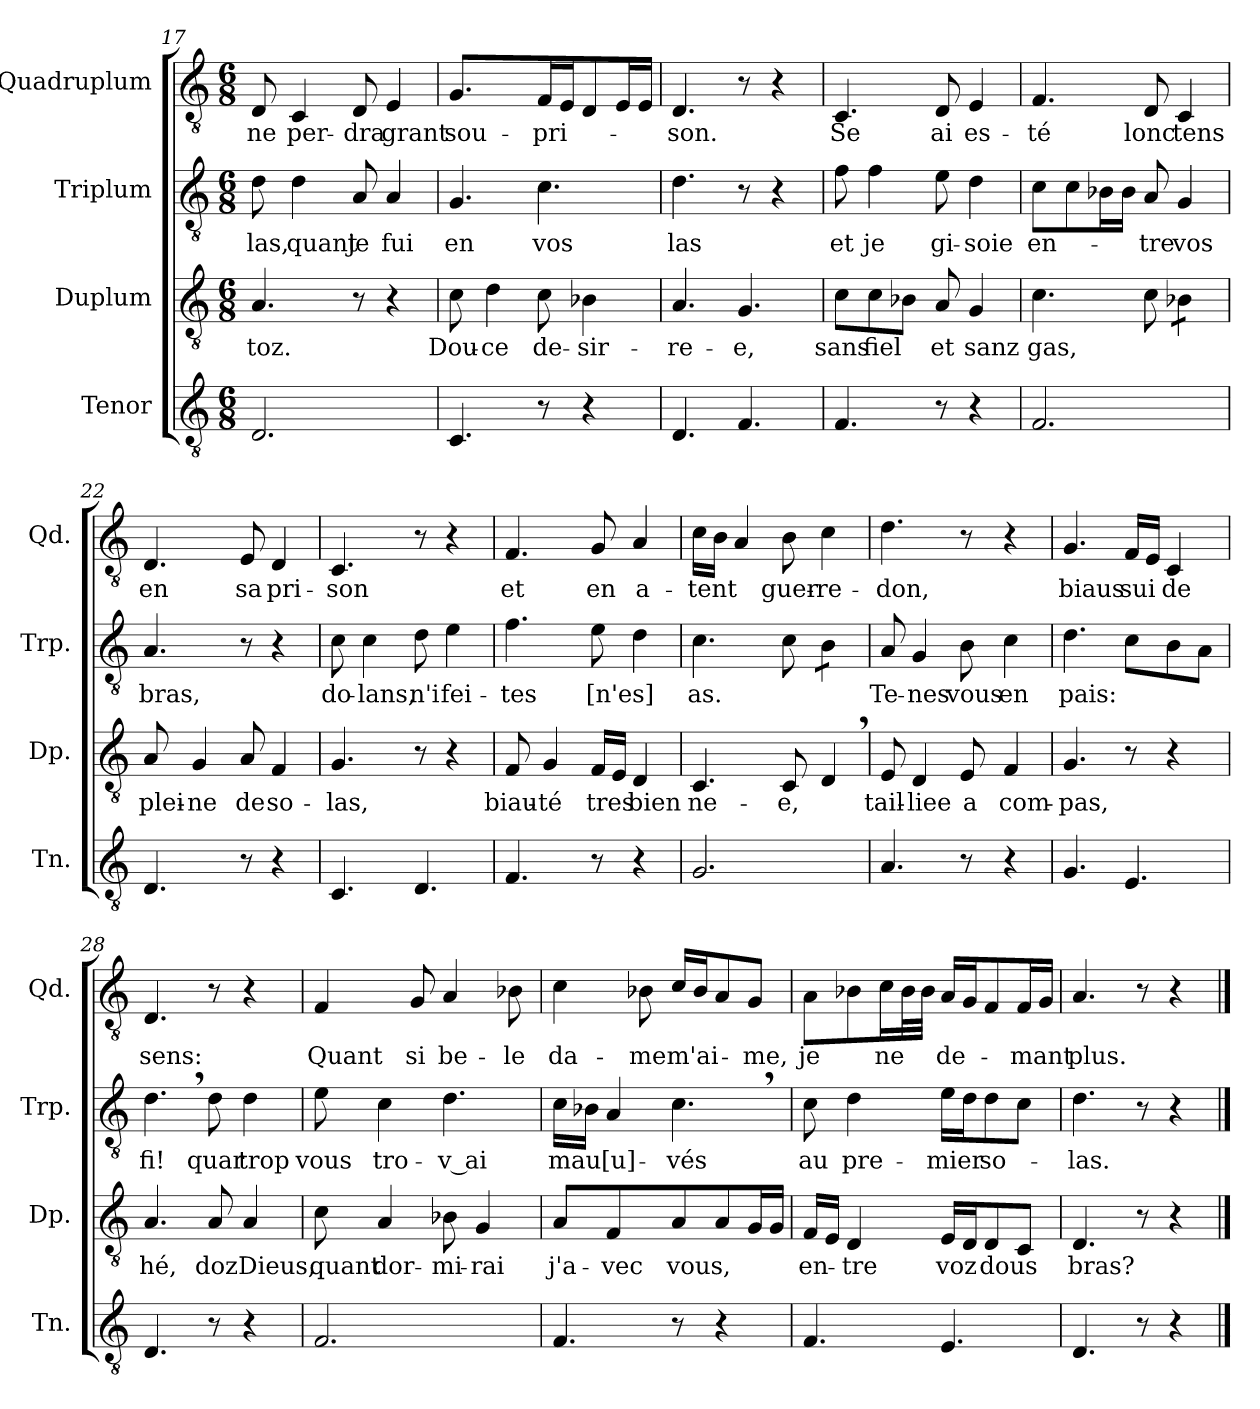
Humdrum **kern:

**kern	**kern	**text	**kern	**text	**kern	**text
*part4	*part3	*part3	*part2	*part2	*part1	*part1
*staff4	*staff3	*staff3	*staff2	*staff2	*staff1	*staff1
*I"Tenor	*I"Duplum	*	*I"Triplum	*	*I"Quadruplum	*
*I'Tn.	*I'Dp.	*	*I'Trp.	*	*I'Qd.	*
*clefGv2	*clefGv2	*	*clefGv2	*	*clefGv2	*
*k[]	*k[]	*	*k[]	*	*k[]	*
*M6/8	*M6/8	*	*M6/8	*	*M6/8	*
=17	=17	=17	=17	=17	=17	=17
!	!	!LO:LY:b	!	!LO:LY:b	!	!LO:LY:b
2.D/	4.A/	toz.	8d\	las,	8D/	ne
!	!	!	!	!LO:LY:b	!	!LO:LY:b
.	.	.	4d\	quant	4C/	per-
!	!	!	!	!LO:LY:b	!	!LO:LY:b
.	8r	.	8A/	je	8D/	-dra
!	!	!	!	!LO:LY:b	!	!LO:LY:b
.	4r	.	4A/	fui	4E/	grant
!!LO:LB:g=z
=18	=18	=18	=18	=18	=18	=18
!	!	!LO:LY:b	!	!LO:LY:b	!	!LO:LY:b
4.C/	8c\	Dou-	4.G/	en	4.G/	sou-
!	!	!LO:LY:b	!	!	!	!
.	4d\	-ce	.	.	.	.
!	!	!LO:LY:b	!	!LO:LY:b	!	!LO:LY:b
8r	8c\	de-	4.c\	vos	16F/LL	-pri-
.	.	.	.	.	16E/J	.
!	!	!LO:LY:b	!	!	!	!
4r	4B-i\	-sir-	.	.	8D/	.
*	*	*	*	*	*tremolo	*
.	.	.	.	.	16E/	.
.	.	.	.	.	16E/JJ	.
*	*	*	*	*	*Xtremolo	*
=19	=19	=19	=19	=19	=19	=19
!	!	!LO:LY:b	!	!LO:LY:b	!	!LO:LY:b
4.D/	4.A/	-re-	4.d\	las	4.D/	-son.
!	!	!LO:LY:b	!	!	!	!
4.F/	4.G/	-e,	8r	.	8r	.
.	.	.	4r	.	4r	.
=20	=20	=20	=20	=20	=20	=20
!	!	!LO:LY:b	!	!LO:LY:b	!	!LO:LY:b
4.F/	8c\L	sans	8f\	et	4.C/	Se
!	!	!LO:LY:b	!	!LO:LY:b	!	!
.	8c\	fiel	4f\	je	.	.
.	8B-i\J	.	.	.	.	.
!	!	!LO:LY:b	!	!LO:LY:b	!	!LO:LY:b
8r	8A/	et	8e\	gi-	8D/	ai
!	!	!LO:LY:b	!	!LO:LY:b	!	!LO:LY:b
4r	4G/	sanz	4d\	-soie	4E/	es-
=21	=21	=21	=21	=21	=21	=21
!	!	!LO:LY:b	!	!LO:LY:b	!	!LO:LY:b
2.F/	4.c\	gas,	8c\L	en-	4.F/	-té
.	.	.	8c\	.	.	.
*	*	*	*tremolo	*	*	*
.	.	.	16B-i\	.	.	.
.	.	.	16B-i\JJ	.	.	.
*	*	*	*Xtremolo	*	*	*
!	!	!	!	!LO:LY:b	!	!LO:LY:b
.	8c\	.	8A/	-tre	8D/	lonc
!	!	!	!	!LO:LY:b	!	!LO:LY:b
*	*tremolo	*	*	*	*	*
.	8B-i\L	.	4G/	vos	4C/	tens
.	8B-i\J	.	.	.	.	.
*	*Xtremolo	*	*	*	*	*
=22	=22	=22	=22	=22	=22	=22
!	!	!LO:LY:b	!	!LO:LY:b	!	!LO:LY:b
4.D/	8A/	plei-	4.A/	bras,	4.D/	en
!	!	!LO:LY:b	!	!	!	!
.	4G/	-ne	.	.	.	.
!	!	!LO:LY:b	!	!	!	!LO:LY:b
8r	8A/	de	8r	.	8E/	sa
!	!	!LO:LY:b	!	!	!	!LO:LY:b
4r	4F/	so-	4r	.	4D/	pri-
=23	=23	=23	=23	=23	=23	=23
!	!	!LO:LY:b	!	!LO:LY:b	!	!LO:LY:b
4.C/	4.G/	-las,	8c\	do-	4.C/	-son
!	!	!	!	!LO:LY:b	!	!
.	.	.	4c\	-lans,	.	.
!	!	!	!	!LO:LY:b	!	!
4.D/	8r	.	8d\	n'i	8r	.
!	!	!	!	!LO:LY:b	!	!
.	4r	.	4e\	fei-	4r	.
!!LO:PB:g=z
=24	=24	=24	=24	=24	=24	=24
!	!	!LO:LY:b	!	!LO:LY:b	!	!LO:LY:b
4.F/	8F/	biau-	4.f\	-tes	4.F/	et
!	!	!LO:LY:b	!	!	!	!
.	4G/	-té	.	.	.	.
!	!	!LO:LY:b	!	!LO:LY:b	!	!LO:LY:b
8r	16F/LL	tres	8e\	[n'es]	8G/	en
.	16E/JJ	.	.	.	.	.
!	!	!LO:LY:b	!	!	!	!LO:LY:b
4r	4D/	bien	4d\	.	4A/	a-
=25	=25	=25	=25	=25	=25	=25
!	!	!LO:LY:b	!	!LO:LY:b	!	!LO:LY:b
2.G/	4.C/	ne-	4.c\	as.	16c\LL	-tent
.	.	.	.	.	16B\JJ	.
.	.	.	.	.	4A/	.
!	!	!LO:LY:b	!	!	!	!LO:LY:b
.	8C/	-e,	8c\	.	8B\	guer-
!	!	!	!	!	!	!LO:LY:b
*	*	*	*tremolo	*	*	*
.	4D,/	.	8B\L	.	4c\	-re-
.	.	.	8B\J	.	.	.
*	*	*	*Xtremolo	*	*	*
=26	=26	=26	=26	=26	=26	=26
!	!	!LO:LY:b	!	!LO:LY:b	!	!LO:LY:b
4.A/	8E/	tail-	8A/	Te-	4.d\	-don,
!	!	!LO:LY:b	!	!LO:LY:b	!	!
.	4D/	-liee	4G/	-nes	.	.
!	!	!LO:LY:b	!	!LO:LY:b	!	!
8r	8E/	a	8B\	vous	8r	.
!	!	!LO:LY:b	!	!LO:LY:b	!	!
4r	4F/	com-	4c\	en	4r	.
=27	=27	=27	=27	=27	=27	=27
!	!	!LO:LY:b	!	!LO:LY:b	!	!LO:LY:b
4.G/	4.G/	-pas,	4.d\	pais:	4.G/	biaus
!	!	!	!	!	!	!LO:LY:b
4.E/	8r	.	8c\L	.	16F/LL	sui
.	.	.	.	.	16E/JJ	.
!	!	!	!	!	!	!LO:LY:b
.	4r	.	8B\	.	4C/	de
.	.	.	8A\J	.	.	.
=28	=28	=28	=28	=28	=28	=28
!	!	!LO:LY:b	!	!LO:LY:b	!	!LO:LY:b
4.D/	4.A/	hé,	4.d,\	fi!	4.D/	sens:
!	!	!LO:LY:b	!	!LO:LY:b	!	!
8r	8A/	doz	8d\	quar	8r	.
!	!	!LO:LY:b	!	!LO:LY:b	!	!
4r	4A/	Dieus,	4d\	trop	4r	.
!!LO:LB:g=z
=29	=29	=29	=29	=29	=29	=29
!	!	!LO:LY:b	!	!LO:LY:b	!	!LO:LY:b
2.F/	8c\	quant	8e\	vous	4F/	Quant
!	!	!LO:LY:b	!	!LO:LY:b	!	!
.	4A/	dor-	4c\	tro-	.	.
!	!	!	!	!	!	!LO:LY:b
.	.	.	.	.	8G/	si
!	!	!LO:LY:b	!	!LO:LY:b	!	!LO:LY:b
.	8B-X\	-mi-	4.d\	-v ai	4A/	be-
!	!	!LO:LY:b	!	!	!	!
.	4G/	-rai	.	.	.	.
!	!	!	!	!	!	!LO:LY:b
.	.	.	.	.	8B-i\	-le
=30	=30	=30	=30	=30	=30	=30
!	!	!LO:LY:b	!	!LO:LY:b	!	!LO:LY:b
4.F/	8A/	j'a-	16c\LL	mau[u]-	4c\	da-
.	.	.	16B-i\JJ	.	.	.
!	!	!LO:LY:b	!	!	!	!
.	4F/	-vec	4A/	.	.	.
!	!	!	!	!	!	!LO:LY:b
.	.	.	.	.	8B-i\	-me
!	!	!LO:LY:b	!	!LO:LY:b	!	!LO:LY:b
8r	8A/L	vous,	4.c,\	-vés	16c/LL	m'ai-
.	.	.	.	.	16B-i/J	.
4r	8A/	.	.	.	8A/	.
!	!	!	!	!	!	!LO:LY:b
*	*tremolo	*	*	*	*	*
.	16G/	.	.	.	8G/J	-me,
.	16G/JJ	.	.	.	.	.
*	*Xtremolo	*	*	*	*	*
=31	=31	=31	=31	=31	=31	=31
!	!	!LO:LY:b	!	!LO:LY:b	!	!LO:LY:b
4.F/	16F/LL	en-	8c\	au	8A\L	je
.	16E/JJ	.	.	.	.	.
!	!	!LO:LY:b	!	!LO:LY:b	!	!
.	4D/	-tre	4d\	pre-	8B-i\	.
!	!	!	!	!	!	!LO:LY:b
.	.	.	.	.	16c\L	ne
*	*	*	*	*	*tremolo	*
.	.	.	.	.	32B-i\	.
.	.	.	.	.	32B-i\JJJ	.
*	*	*	*	*	*Xtremolo	*
!	!	!LO:LY:b	!	!LO:LY:b	!	!LO:LY:b
4.E/	16E/LL	voz	16e\LL	-mier	16A/LL	de-
.	16D/J	.	16d\J	.	16G/J	.
!	!	!LO:LY:b	!	!LO:LY:b	!	!
.	8D/	dous	8d\	so-	8F/	.
!	!	!	!	!	!	!LO:LY:b
.	8C/J	.	8c\J	.	16F/L	-mant
.	.	.	.	.	16G/JJ	.
=32	=32	=32	=32	=32	=32	=32
!	!	!LO:LY:b	!	!LO:LY:b	!	!LO:LY:b
4.D/	4.D/	bras?	4.d\	-las.	4.A/	plus.
8r	8r	.	8r	.	8r	.
4r	4r	.	4r	.	4r	.
==	==	==	==	==	==	==
*-	*-	*-	*-	*-	*-	*-
